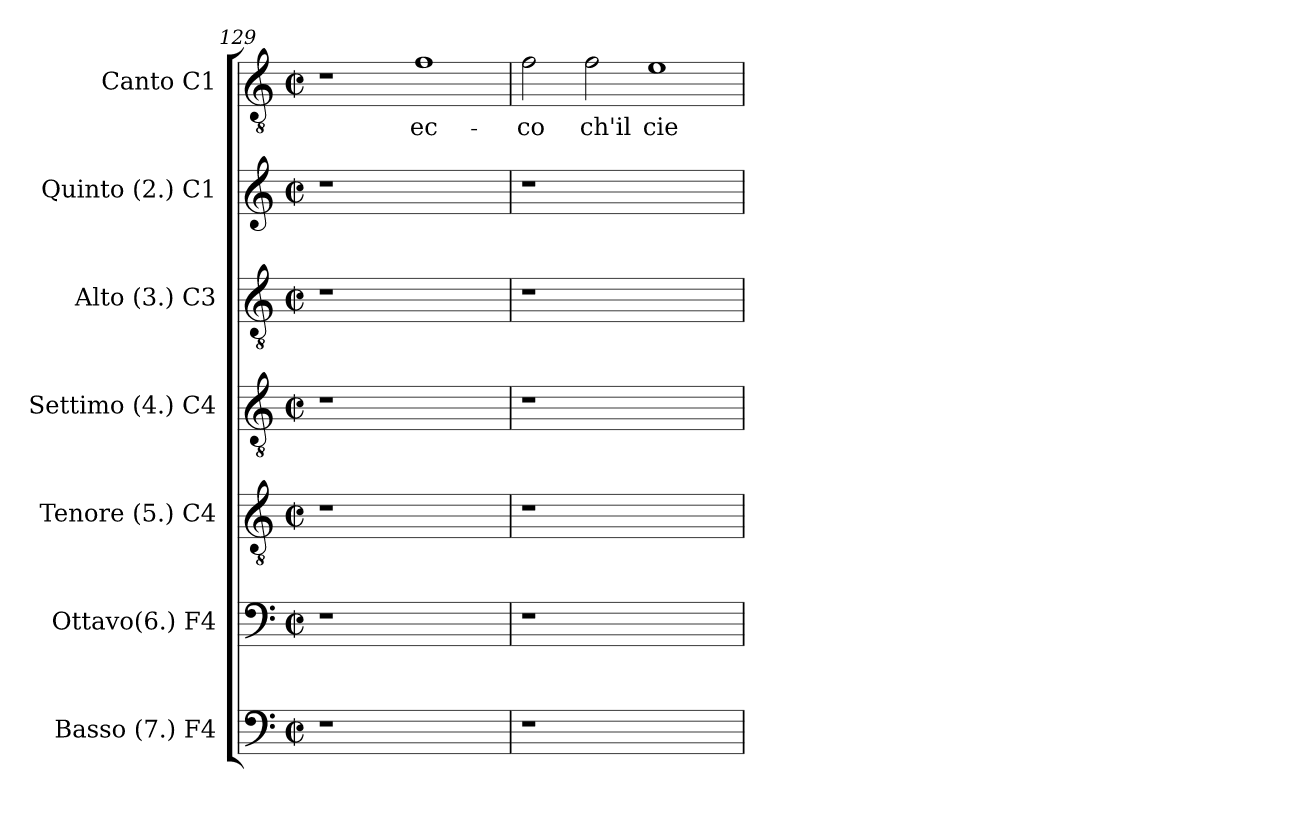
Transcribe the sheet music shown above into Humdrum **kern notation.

**kern	**kern	**kern	**kern	**kern	**kern	**kern	**text
*part7	*part6	*part5	*part4	*part3	*part2	*part1	*part1
*staff7	*staff6	*staff5	*staff4	*staff3	*staff2	*staff1	*staff1
*I"Basso (7.)  F4	*I"Ottavo(6.)  F4	*I"Tenore (5.)  C4	*I"Settimo (4.)  C4	*I"Alto (3.)  C3	*I"Quinto (2.)  C1	*I"Canto  C1	*
*	*	*I'T	*	*I'A	*	*I'C	*
*clefF4	*clefF4	*clefGv2	*clefGv2	*clefGv2	*clefG2	*clefGv2	*
*k[]	*k[]	*k[]	*k[]	*k[]	*k[]	*k[]	*
*C:	*C:	*C:	*C:	*C:	*C:	*C:	*
*M2/2	*M2/2	*M2/2	*M2/2	*M2/2	*M2/2	*M2/2	*
*met(c|)	*met(c|)	*met(c|)	*met(c|)	*met(c|)	*met(c|)	*met(c|)	*
=129	=129	=129	=129	=129	=129	=129	=129
1r	1r	1r	1r	1r	1r	1r	.
!	!	!	!	!	!	!	!LO:LY:b:cj
1ryy	1ryy	1ryy	1ryy	1ryy	1ryy	1f	ec-
=130	=130	=130	=130	=130	=130	=130	=130
!	!	!	!	!	!	!	!LO:LY:b:cj
1r	1r	1r	1r	1r	1r	2f\	-co
!	!	!	!	!	!	!	!LO:LY:b:cj
.	.	.	.	.	.	2f\	ch'il
!	!	!	!	!	!	!	!LO:LY:b:cj
1ryy	1ryy	1ryy	1ryy	1ryy	1ryy	1e	cie-
=	=	=	=	=	=	=	=
*-	*-	*-	*-	*-	*-	*-	*-
